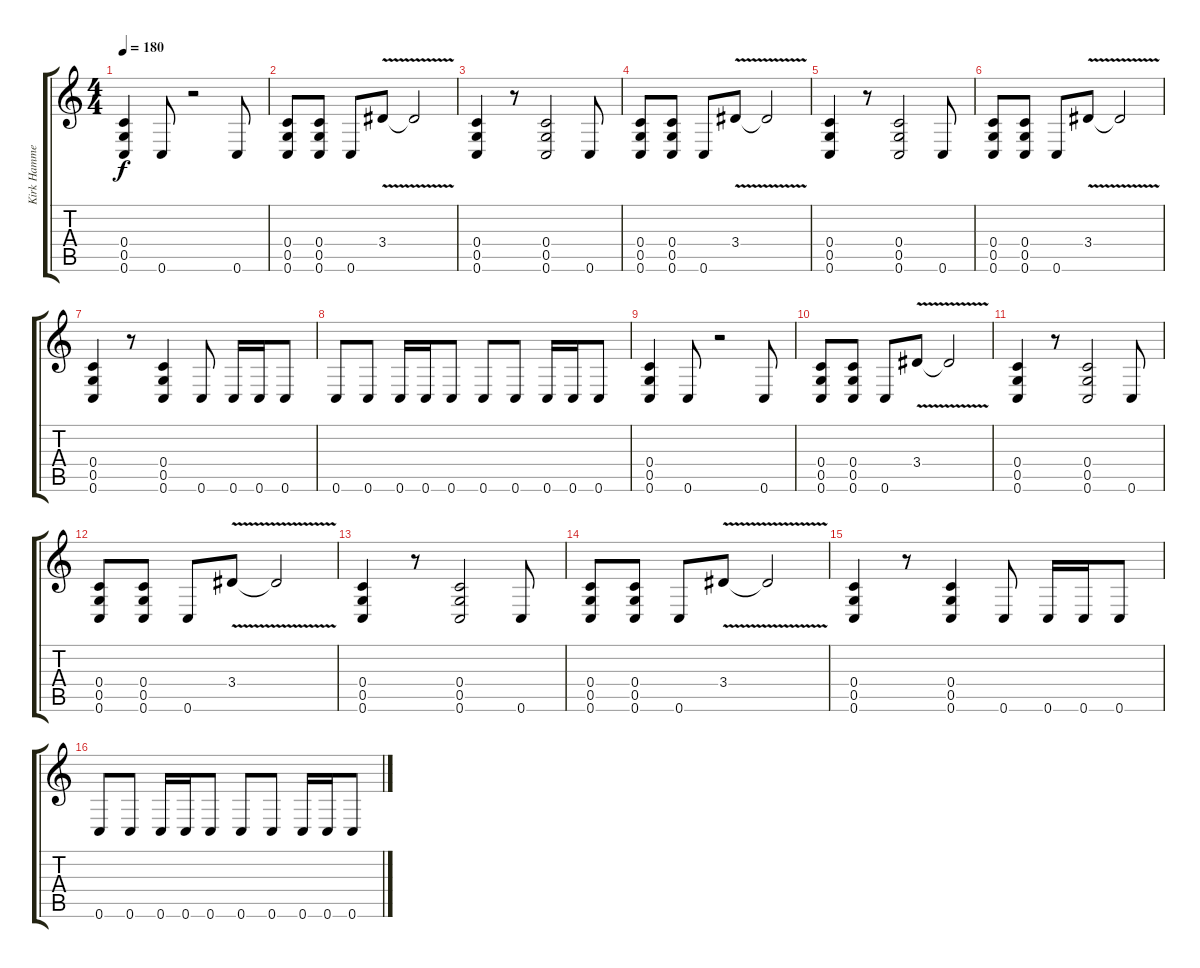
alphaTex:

\track ("Kirk Hammet" "Kirk Hamme") {instrument distortionguitar}
\staff {score tabs}
\tuning (D4 A3 F3 C3 G2 C2) {hide}
\ts (4 4)
\tempo 180
\clef g2
\ks c
(0.4 0.5 0.6).4{dy f} 0.6.8 r.2 0.6.8 |
(0.4 0.5 0.6).8 (0.4 0.5 0.6).8 0.6.8 3.4{v}.8 3.4{t}.2 |
(0.4 0.5 0.6).4 r.8 (0.4 0.5 0.6).2 0.6.8 |
(0.4 0.5 0.6).8 (0.4 0.5 0.6).8 0.6.8 3.4{v}.8 3.4{t}.2 |
(0.4 0.5 0.6).4 r.8 (0.4 0.5 0.6).2 0.6.8 |
(0.4 0.5 0.6).8 (0.4 0.5 0.6).8 0.6.8 3.4{v}.8 3.4{t}.2 |
(0.4 0.5 0.6).4 r.8 (0.4 0.5 0.6).4 0.6.8 0.6.16 0.6.16 0.6.8 |
0.6.8 0.6.8 0.6.16 0.6.16 0.6.8 0.6.8 0.6.8 0.6.16 0.6.16 0.6.8 |
(0.4 0.5 0.6).4 0.6.8 r.2 0.6.8 |
(0.4 0.5 0.6).8 (0.4 0.5 0.6).8 0.6.8 3.4{v}.8 3.4{t}.2 |
(0.4 0.5 0.6).4 r.8 (0.4 0.5 0.6).2 0.6.8 |
(0.4 0.5 0.6).8 (0.4 0.5 0.6).8 0.6.8 3.4{v}.8 3.4{t}.2 |
(0.4 0.5 0.6).4 r.8 (0.4 0.5 0.6).2 0.6.8 |
(0.4 0.5 0.6).8 (0.4 0.5 0.6).8 0.6.8 3.4{v}.8 3.4{t}.2 |
(0.4 0.5 0.6).4 r.8 (0.4 0.5 0.6).4 0.6.8 0.6.16 0.6.16 0.6.8 |
0.6.8 0.6.8 0.6.16 0.6.16 0.6.8 0.6.8 0.6.8 0.6.16 0.6.16 0.6.8
